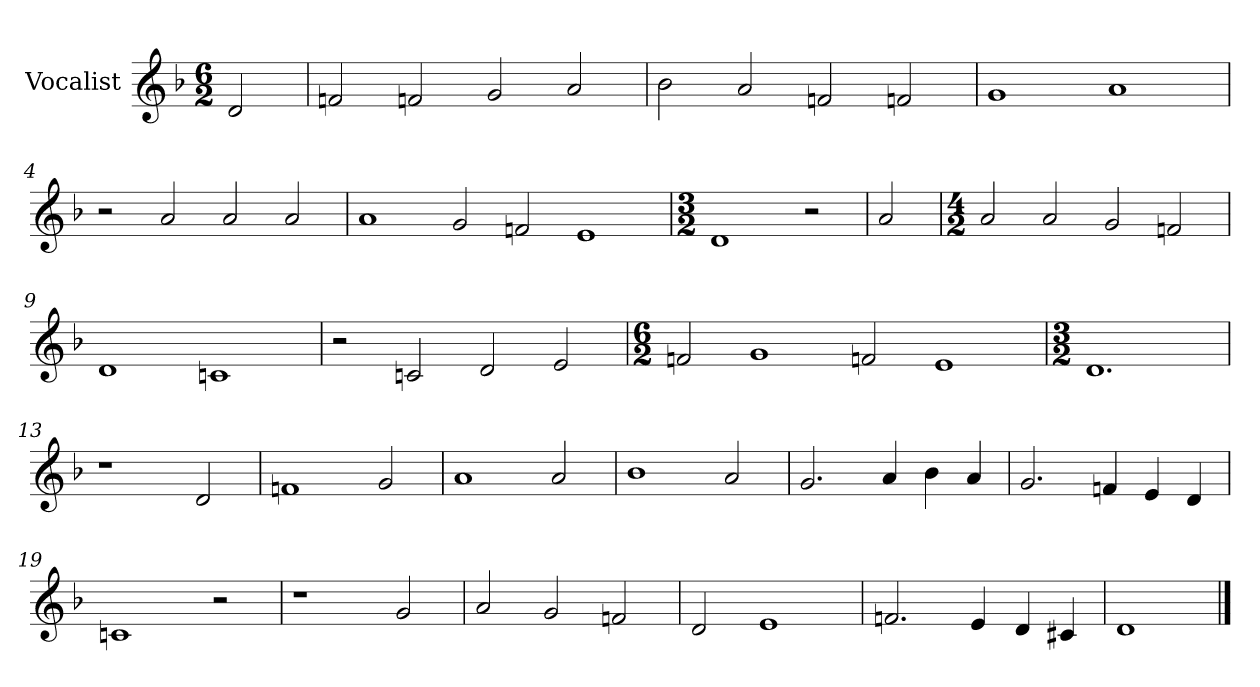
**kern
*part1
*staff1
*I"Vocalist
*k[b-]
*d:
*M6/2
=
2d
=1
2fn
2fn
2g
2a
=2
2b-
2a
2fn
2fn
=3
1g
1a
=4
2r
2a
2a
2a
=5
1a
2g
2fn
1e
=6
*M3/2
1d
2r
=7
2a
=8
*M4/2
2a
2a
2g
2fn
=9
1d
1cn
=10
2r
2cn
2d
2e
=11
*M6/2
2fn
1g
2fn
1e
=12
*M3/2
1.d
=13
1r
2d
=14
1fn
2g
=15
1a
2a
=16
1b-
2a
=17
2.g
4a
4b-
4a
=18
2.g
4fn
4e
4d
=19
1cn
2r
=20
1r
2g
=21
2a
2g
2fn
=22
2d
1e
=23
2.fn
4e
4d
4c#X
=24
1d
==
*-
